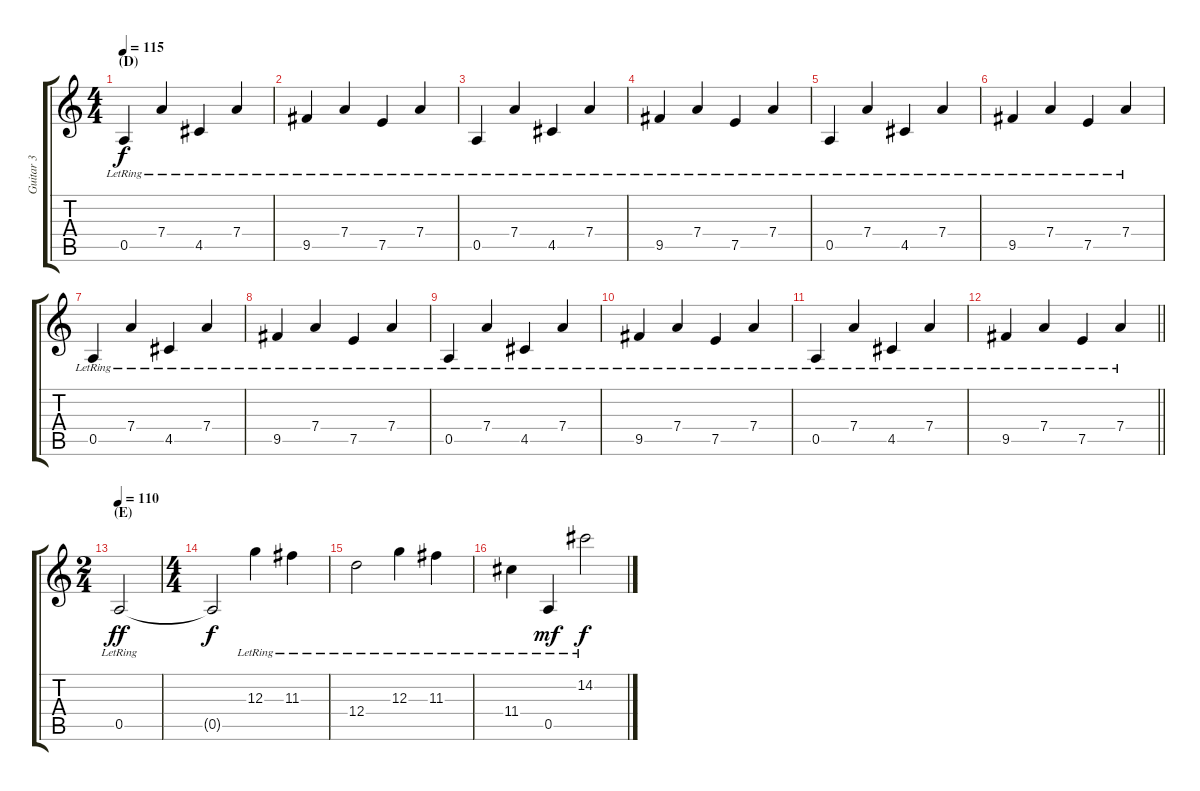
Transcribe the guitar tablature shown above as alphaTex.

\track ("Guitar 3" "Guitar 3") {instrument electricguitarjazz}
\staff {score tabs}
\tuning (E4 B3 G3 D3 A2 E2) {hide}
\ts (4 4)
\section ("" "(D)")
\tempo 115
\clef g2
\ks c
0.5{lr}.4{dy f} 7.4{lr}.4 4.5{lr}.4 7.4{lr}.4 |
9.5{lr}.4 7.4{lr}.4 7.5{lr}.4 7.4{lr}.4 |
0.5{lr}.4 7.4{lr}.4 4.5{lr}.4 7.4{lr}.4 |
9.5{lr}.4 7.4{lr}.4 7.5{lr}.4 7.4{lr}.4 |
0.5{lr}.4 7.4{lr}.4 4.5{lr}.4 7.4{lr}.4 |
9.5{lr}.4 7.4{lr}.4 7.5{lr}.4 7.4{lr}.4 |
0.5{lr}.4 7.4{lr}.4 4.5{lr}.4 7.4{lr}.4 |
9.5{lr}.4 7.4{lr}.4 7.5{lr}.4 7.4{lr}.4 |
0.5{lr}.4 7.4{lr}.4 4.5{lr}.4 7.4{lr}.4 |
9.5{lr}.4 7.4{lr}.4 7.5{lr}.4 7.4{lr}.4 |
0.5{lr}.4 7.4{lr}.4 4.5{lr}.4 7.4{lr}.4 |
\barLineRight lightlight
9.5{lr}.4 7.4{lr}.4 7.5{lr}.4 7.4{lr}.4 |
\ts (2 4)
\section ("" "(E)")
\tempo 110
0.5{lr}.2{dy ff} |
\ts (4 4)
0.5{t}.2{dy f} 12.3{lr}.4{balance 0} 11.3{lr}.4 |
12.4{lr}.2 12.3{lr}.4 11.3{lr}.4 |
11.4{lr}.4 0.5{lr}.4{dy mf} 14.2{lr}.2{dy f}
